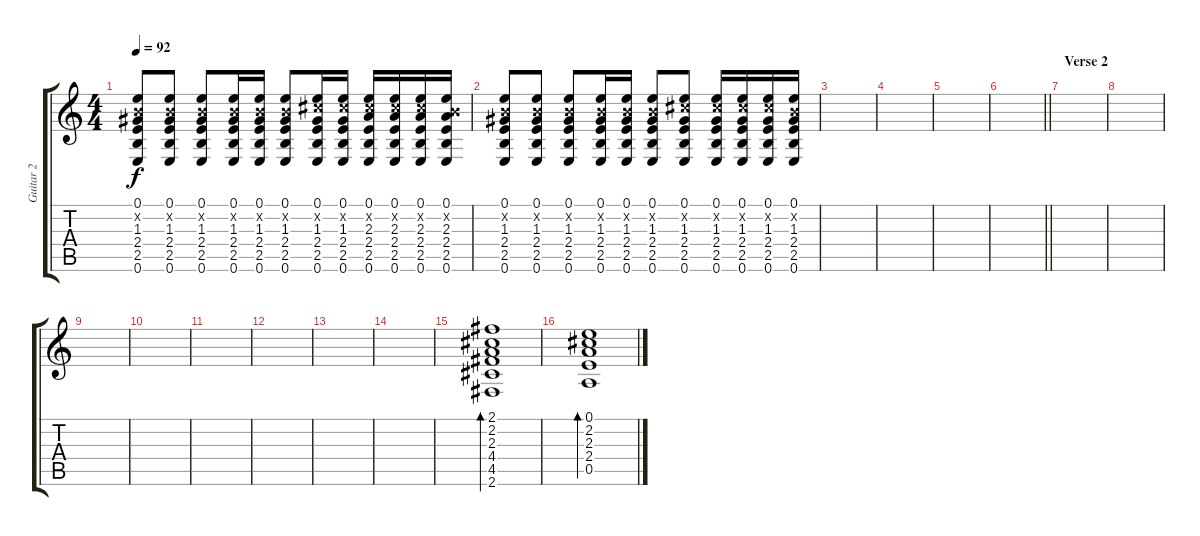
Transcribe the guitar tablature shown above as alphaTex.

\track ("Guitar 2" "Guitar 2") {instrument distortionguitar}
\staff {score tabs}
\tuning (E4 B3 G3 D3 A2 E2) {hide}
\ts (4 4)
\tempo 92
\clef g2
\ks c
(0.1 0.2{x} 1.3 2.4 2.5 0.6).8{dy f} (0.1 0.2{x} 1.3 2.4 2.5 0.6).8 (0.1 0.2{x} 1.3 2.4 2.5 0.6).8 (0.1 0.2{x} 1.3 2.4 2.5 0.6).16 (0.1 0.2{x} 1.3 2.4 2.5 0.6).16 (0.1 0.2{x} 1.3 2.4 2.5 0.6).8 (0.1 2.2{x} 1.3 2.4 2.5 0.6).16 (0.1 2.2{x} 1.3 2.4 2.5 0.6).16 (0.1 2.2{x} 2.3 2.4 2.5 0.6).16 (0.1 2.2{x} 2.3 2.4 2.5 0.6).16 (0.1 2.2{x} 2.3 2.4 2.5 0.6).16 (0.1 0.2{x} 2.3 2.4 2.5 0.6).16 |
(0.1 0.2{x} 1.3 2.4 2.5 0.6).8 (0.1 0.2{x} 1.3 2.4 2.5 0.6).8 (0.1 0.2{x} 1.3 2.4 2.5 0.6).8 (0.1 0.2{x} 1.3 2.4 2.5 0.6).16 (0.1 0.2{x} 1.3 2.4 2.5 0.6).16 (0.1 0.2{x} 1.3 2.4 2.5 0.6).8 (0.1 2.2{x} 1.3 2.4 2.5 0.6).8 (0.1 2.2{x} 1.3 2.4 2.5 0.6).16 (0.1 2.2{x} 1.3 2.4 2.5 0.6).16 (0.1 2.2{x} 1.3 2.4 2.5 0.6).16 (0.1 0.2{x} 1.3 2.4 2.5 0.6).16 |
|
|
|
\barLineRight lightlight
|
\section ("" "Verse 2")
|
|
|
|
|
|
|
|
(2.1 2.2 2.3 4.4 4.5 2.6).1{bd 120 volume 9 instrument acousticguitarsteel} |
(0.1 2.2 2.3 2.4 0.5).1{bd 120}
